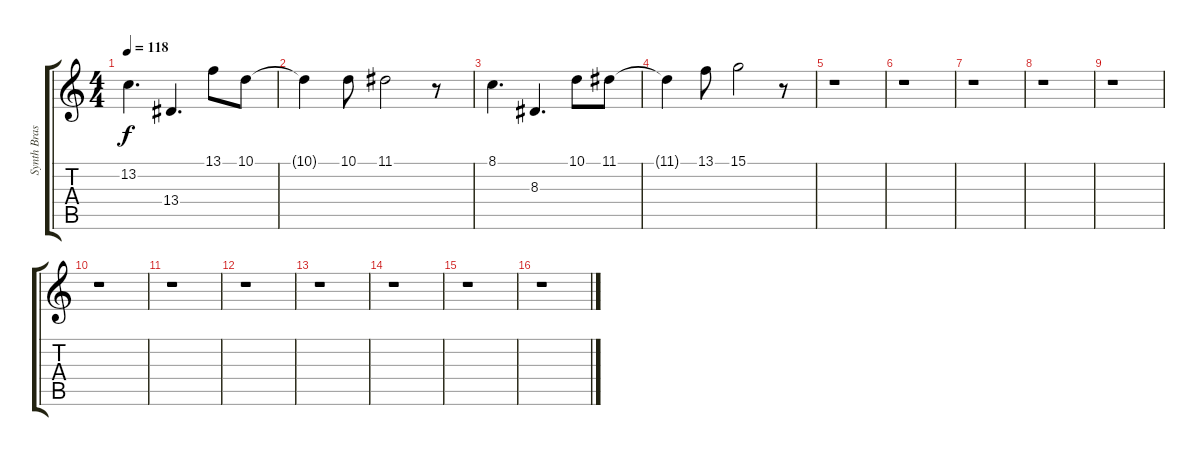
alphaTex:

\track ("Synth Brass 1" "Synth Bras") {instrument synthbrass1}
\staff {score tabs}
\tuning (E4 B3 G3 D3 A2 E2) {hide}
\ts (4 4)
\tempo 118
\clef g2
\ks c
13.2.4{d dy f} 13.4.4{d} 13.1.8 10.1.8 |
10.1{t}.4 10.1.8 11.1.2 r.8 |
8.1.4{d} 8.3.4{d} 10.1.8 11.1.8 |
11.1{t}.4 13.1.8 15.1.2 r.8 |
r.1 |
r.1 |
r.1 |
r.1 |
r.1 |
r.1 |
r.1 |
r.1 |
r.1 |
r.1 |
r.1 |
r.1
